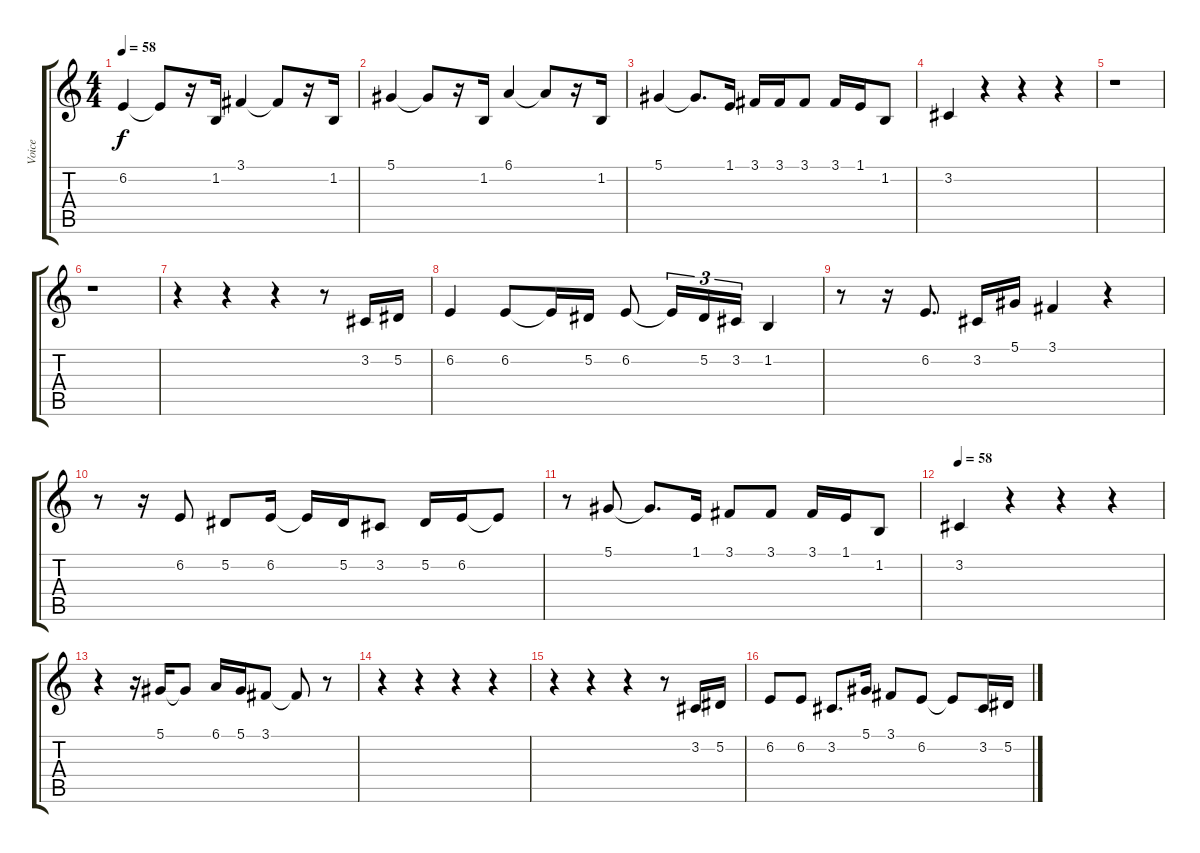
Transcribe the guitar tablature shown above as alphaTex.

\track ("Voice" "Voice") {instrument violin}
\staff {score tabs}
\tuning (Eb4 Bb3 Gb3 Db3 Ab2 Db2) {hide}
\ts (4 4)
\tempo 58
\clef g2
\ks c
6.2.4{dy f} 6.2{t}.8 r.16 1.2.16 3.1.4 3.1{t}.8 r.16 1.2.16 |
5.1.4 5.1{t}.8 r.16 1.2.16 6.1.4 6.1{t}.8 r.16 1.2.16 |
5.1.4 5.1{t}.8{d} 1.1.16 3.1.16 3.1.16 3.1.8 3.1.16 1.1.16 1.2.8 |
3.2.4 r.4 r.4 r.4 |
r.1 |
r.1 |
r.4 r.4 r.4 r.8 3.2.16 5.2.16 |
6.2.4 6.2.8 6.2{t}.16 5.2.16 6.2.8 6.2{t}.16{tu (3 2)} 5.2.16{tu (3 2)} 3.2.16{tu (3 2)} 1.2.4 |
r.8 r.16 6.2.8{d} 3.2.16 5.1.16 3.1.4 r.4 |
r.8 r.16 6.2.8 5.2.8 6.2.16 6.2{t}.16 5.2.16 3.2.8 5.2.16 6.2.16 6.2{t}.8 |
r.8 5.1.8 5.1{t}.8{d} 1.1.16 3.1.8 3.1.8 3.1.16 1.1.16 1.2.8 |
\tempo 58
3.2.4 r.4 r.4 r.4 |
r.4 r.16 5.1.16 5.1{t}.8 6.1.16 5.1.16 3.1.8 3.1{t}.8 r.8 |
r.4 r.4 r.4 r.4 |
r.4 r.4 r.4 r.8 3.2.16 5.2.16 |
6.2.8 6.2.8 3.2.8{d} 5.1.16 3.1.8 6.2.8 6.2{t}.8 3.2.16 5.2.16
